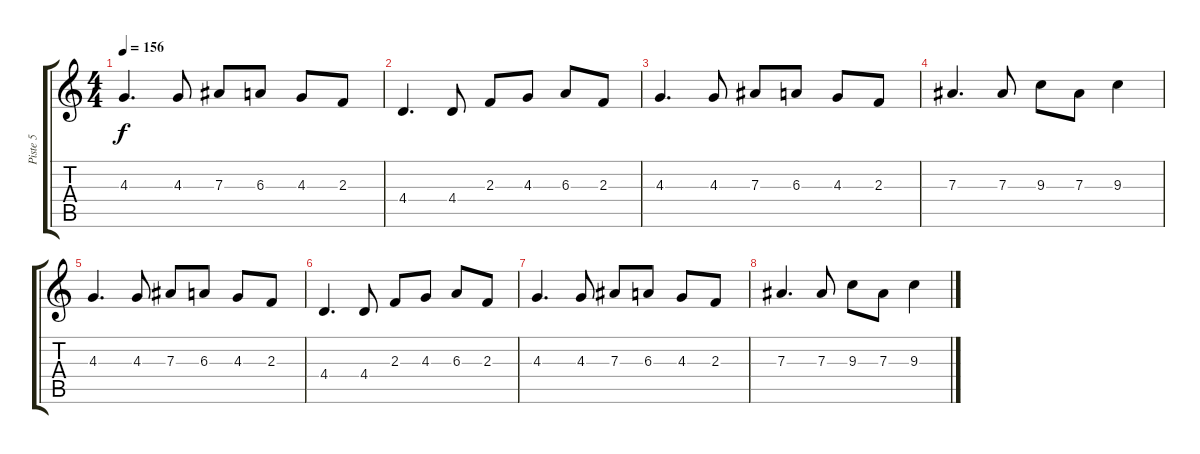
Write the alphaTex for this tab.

\track ("Piste 5" "Piste 5") {instrument overdrivenguitar}
\staff {score tabs}
\tuning (C4 G3 Eb3 Bb2 F2 C2) {hide}
\ts (4 4)
\tempo 156
\clef g2
\ks c
4.3.4{d dy f} 4.3.8 7.3.8 6.3.8 4.3.8 2.3.8 |
4.4.4{d} 4.4.8 2.3.8 4.3.8 6.3.8 2.3.8 |
4.3.4{d} 4.3.8 7.3.8 6.3.8 4.3.8 2.3.8 |
7.3.4{d} 7.3.8 9.3.8 7.3.8 9.3.4 |
4.3.4{d} 4.3.8 7.3.8 6.3.8 4.3.8 2.3.8 |
4.4.4{d} 4.4.8 2.3.8 4.3.8 6.3.8 2.3.8 |
4.3.4{d} 4.3.8 7.3.8 6.3.8 4.3.8 2.3.8 |
7.3.4{d} 7.3.8 9.3.8 7.3.8 9.3.4
